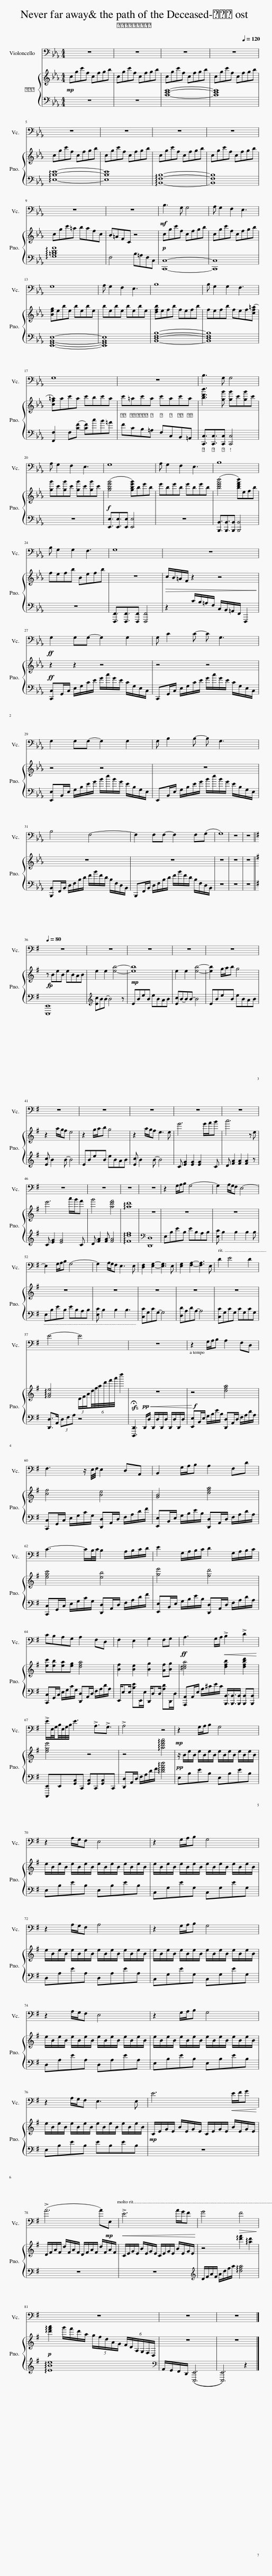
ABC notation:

X:1
%%score 1 { 2 | 3 }
L:1/8
M:4/4
I:linebreak $
K:Eb
V:1 bass
V:2 treble
V:3 bass
V:1
 z8 | z8 |[Q:1/4=120] z8 | z8 |$ z8 | %5
 z8 | z8 | z8 |$ z8 | z8 | %10
!mf! B,3 G, G,4 | A, G,2 F,2 E,3 |$ G,8 | A, G,2 F,2 E,3 | B,8 | %15
 B, G,2 G,2 F,3 |$ G,8 | z8 | B,3 G, G,4 |$ A, G,2 F,2 E,3 | %20
 G,8 | A, G,2 F,2 E,3 | B,8 |$ B, G,2 G,2 F,3 | G,8 | %25
 z8 |$!ff! G,2 G,G,- G,2 G,2 | G, C2 C- C G,3 |$ G,2 G,G,- G,2 G,2 | G, B,2 B,- B, G,3 |$ %30
 B,4 F,4- | F,2 F,F,- F,2 F,(G, | G,8) | z8 | z8 ||$ %35
[K:G][Q:1/4=80] z8 | z8 | z8 | z8 | z8 |$ %40
 z8 | z8 | z8 | z8 | z8 |$ %45
 z8 | z8 | z8 | z8 | z2 G,/A,/B, G,4- | %50
 G,2 A,/G,/F, E,4- |$ E,2 G,/A,/B, G,4- | G,2 A,/G,/F, E,3 E, | [D,F,]2 [E,G,]2- [E,G,]3 E, | [E,G,]2 [F,A,]2- [F,A,]3 E, | %55
 D2 E4 D2 |$ E4- E4 | z8 | z2 G,/A,/B, A,2 F,D, |$ F,3 z/ E,/4F,/4 E,2 D,A,, | %60
 B,,2 G,/A,/B, A,2 F,D |$ C3- C/B,/4C/4 B,2 A,/B,/C/D/ | E2 G,/A,/B,/C/ D2 G,/A,/B,/C/ |$ CB,A,G, A,2 F,D, | F,2 E,2 G,2 F,G, | %65
!ff! A,3 G,/A,/!<(! !>!B,2 !>!D2!<)! |$ !>!E/E,/4G,/4B,/4E,/4G,/4B,/4 E3 !>!A,3/2!>!G,3/2 | !>!A,4 z4 |!mp! z2 G,/A,/B, G,4 |$ z2 A,/G,/F, E,4 | %70
 z2 G,/A,/B, G,4 |$ z2 A,/G,/F, A,4 | z2 G,/A,/B, G,4 |$ z2 A,/G,/F, E,4 | z2 G,/A,/B, G,4 |$ %75
 z2 A,/G,/F, E,3 E, | E6!<(! E/F/G!<)! |$ (!>!A6 A)!mp!E, |!<(! !>!E6 A/G/F!<)! | G4!>(! F4!>)! |$ %80
 z8 | z8 | z8 |] %83
V:2
!mp! cgc'f cfgb | cgc'f cfgb | cgc'f cfgb | cgc'f cfgb |$ cgc'f cfgb | %5
 cgc'f cfgb | cgc'f cfgb | cgc'f cfgb |$ cgc'=a bafc | B=AFC z4 | %10
!p! cgc'f cfgb | cgc'f cfgb |$ [Beg]ebe bebe | bebe bebe | [dfb]efb fefb | %15
 fefb fef([cf=a] |$ [cf=a])ac'a c'ac'a | c'=ac'a c'ac'a | [bd'b']3 [gg'] [gg']c'[gg']c' |$ [gg']c'[gg']c' [gg']c'[gg']c' | %20
!f! ([gbe'g']4 [gbe'g'])be'b | e'be'b e'be'b | ([bd'f'b']4 [bd'f'b'])efb |$ fefb Befb | z8 | %25
!>(! c/B/=A/F/ z2 z4!>)! |$!ff! z2 z2 z4 | z4 z4 |$ z4 z4 | z8 |$ %30
 z8 | z8 | z8 | z8 | z8 ||$ %35
[K:G]!f! z!p! BeB eBAB | e2 e2 [eb]4- |!mp! [eb]8 | e2 e2 [eb]4- | [eb]2 g/a/b g4 |$ %40
 z2 a/g/f e4 | z2 g/a/b g4 | z2 a/g/f e3 e | e'6 e'/f'/g' | a'6 z e |$ %45
 e'6 a'/g'/f' | g'4 [ad'f']4 | !arpeggio![ad']8 | z8 | z8 | %50
 z8 |$ z8 | z8 | z8 | z8 | %55
 z8 |$ !arpeggio![FAe]4 (3D/F/A/(6:4:6d/4f/4a/4d'/4f'/4a'/4 d''2 | z8 | z4 [dfa]4 |$ [cf]4 [Be]4 | %60
 [GB]4 [dfa]4 |$ [egc']4 [eb]4 | [ge']4 [fd']4 |$ [ec'][eb][ea][eg] [dfa]4 | [Bf]2 [Be]2 [Bg]2 [Af][Bg] | %65
 [^cea]4 [dfb]2 [dfbd']2 |$ [ege']4 z4 | z4 !arpeggio![ad'f'a']4 |!pp! z/ B/e/B/ e/B/e/B/ e/B/e/B/ e/B/e/B/ |$ e/B/e/B/ e/B/e/B/ e/B/e/B/ e/B/e/B/ | %70
 e/B/e/B/ e/B/e/B/ e/B/e/B/ e/B/e/B/ |$ e/B/e/B/ e/B/e/B/ e/B/e/B/ e/B/e/B/ | e/B/e/B/ e/B/e/B/ e/B/e/B/ e/B/e/B/ |$ e/B/e/B/ e/B/e/B/ e/B/e/B/ e/B/e/B/ | e/B/e/B/ e/B/e/B/ e/B/e/B/ e/B/e/B/ |$ %75
 e/B/e/B/ e/B/e/B/ e/B/e/B/ e/B/e/B/ |!mp! C/E/G/E/ B/E/G/E/ C/E/G/E/ B/E/G/E/ |$ D/F/A/F/ d/F/A/F/ D/F/A/F/ d/F/A/F/ | C/E/G/E/ B/E/G/E/ C/E/G/E/ B/E/G/E/ | z4 !arpeggio![d'f']2 !arpeggio![ad']2 |$ %80
!p! !arpeggio![d'f'a']2 g'/f'/d'/a/ (5:4:5g/f/d/A/G/ (6:4:6F/D/A,/G,/F,/D,/ | z8 | z8 |] %83
V:3
 z8 | z8 | [CEG]8- | [CEG]8 |$ !arpeggio![E,B,E]8- | %5
 [E,B,E]8 | !arpeggio![B,,F,B,]8- | [B,,F,B,]8 |$ !arpeggio![F,=A,CF]8 | F,4 B,=A,F,C, | %10
 [C,,C,]8- | [C,,C,]8 |$ [E,,G,,B,,E,]8- | [E,,G,,B,,E,]8 | [B,,D,F,B,]8- | %15
 [B,,D,F,B,]8 |$ [F,,F,]2 F,(([CF] [CF]))cB=A | FCB,=A, F,C,B,,=A,, | [C,,C,]3/2[C,,C,]3/2[C,,C,] [C,,C,]4 |$ z8 | %20
 [E,,E,]3/2[E,,E,]3/2[E,,E,] [E,,E,]4 | z8 | [B,,,B,,]3/2[B,,,B,,]3/2[B,,,B,,] [B,,,B,,]4 |$ z8 | [F,,,F,,]3/2[F,,,F,,]3/2[F,,,F,,] [F,,,F,,]4 | %25
 z2 C/B,/=A,/F,/ C,/B,,/=A,,/F,,/ F,,,2 |$ [C,,C,]G,,/C,/ E,/G,/C/E/ G/c/G/E/ C/G,/E,/C,/ | C,,G,,/C,/ E,/G,/C/E/ G/c/G/E/ C/G,/E,/C,/ |$ [E,,E,]B,,/E,/ G,/B,/E/G/ B/e/B/G/ E/B,/G,/E,/ | E,,B,,/E,/ G,/B,/E/G/ B/e/B/G/ E/B,/G,/E,/ |$ %30
 [B,,,B,,]F,,/B,,/ D,/F,/B,/D/ F/B/F/D/ B,/F,/D,/B,,/ | B,,,F,,/B,,/ D,/F,/B,/D/ F/B/F/D/ B,/F,/D,/B,,/ | z8 | z8 | z8 ||$ %35
[K:G] [E,,,E,,]8 |[K:treble] [Ec]BB- B4 z | EBeB eBAB | [Ec]B-BB- B4 | EBeB eBAB |$ %40
 [Ec] B2 B- B4 | EBeB eBAB | [Ec] B2 B- B4 | C [EG]2 [EG]2 [EG]2 C | D [FA]2 [FA]2 [FA]2 z |$ %45
 C [EG]2 [EG]4 C | D [FA]2 [FA] [FA]4 | !arpeggio![Fdf]8 |[K:bass] [D,,D,]8 | E,B,EB, EB,A,B, | %50
 [E,C] B,2 B,2 B,2 B, |$ E,B,EB, EB,A,B, | [E,C] B,2 B,2 B,3 | [C,C]G,CG,- G,4 | [D,D]A,DA,- A,4 | %55
 [C,C]G,CG, CG,CG, |$ [D,,D,]>A,, (3D,F,A, z4 |!sfz! !fermata![D,,,D,,]3!pp! D,,/!<(!D,/ D,,/D,/D,,/D,/ D,,/D,/D,,/D,/!<)! |!f! [E,,E,]B,,/E,/ G,/B,/E/B,/ [D,,D,]A,,/D,/ F,/A,/D/A,/ |$ [C,,C,]G,,/C,/ E,/G,/C/G,/ [D,,D,]A,,/D,/ F,/A,/D/F/ | %60
 [E,,E,]B,,/E,/ G,/B,/E/B,/ [D,,D,]A,,/D,/ F,/A,/D/A,/ |$ [C,,C,]G,,/C,/ E,/G,/C/G,/ [D,,D,]A,,/D,/ F,/A,/D/F/ | [E,,E,]B,,/E,/ G,/B,/E/B,/ [D,,D,]A,,/D,/ F,/A,/D/A,/ |$ [C,,C,]G,,/C,/ E,/G,/C/G,/ [D,,D,]A,,/D,/ F,/A,/D/A,/ | E,,/E,E,/ [B,E]E,,/E,/ D,,/D,D,/ [A,D]D,,/D,/ | %65
 [A,,,A,,]A,,/E,/ A,/^C/E/C/ [B,,,B,,]3/4[B,,,B,,]3/4[B,,,B,,]/ [B,,,B,,][B,,,B,,] |$ [C,,,E,,]E,,[G,,C,]C,, [G,,C,]C,,[G,,C,]C,, | [D,,D,]A,,/D,/ F,/A,/D/F/ !arpeggio![DFAd]4 | E,B,EB, E,B,EB, |$ E,B,EB, E,B,EB, | %70
 C,G,EG, C,G,EG, |$ D,A,EA, D,A,EA, | C,G,EG, C,G,EG, |$ D,A,EA, D,A,EA, | E,B,EB, E,B,EB, |$ %75
 E,B,EB, EB,EB, | z8 |$ z8 | z8 |[K:treble] D/F/A/F/ A/d/f/a/ !arpeggio![dfa]4 |$ %80
 !arpeggio![EBe]8 |[K:bass] A,,/G,,/F,,/D,,/ (([E,,,E,,]6 | [E,,,E,,]6)) z2 |] %83
